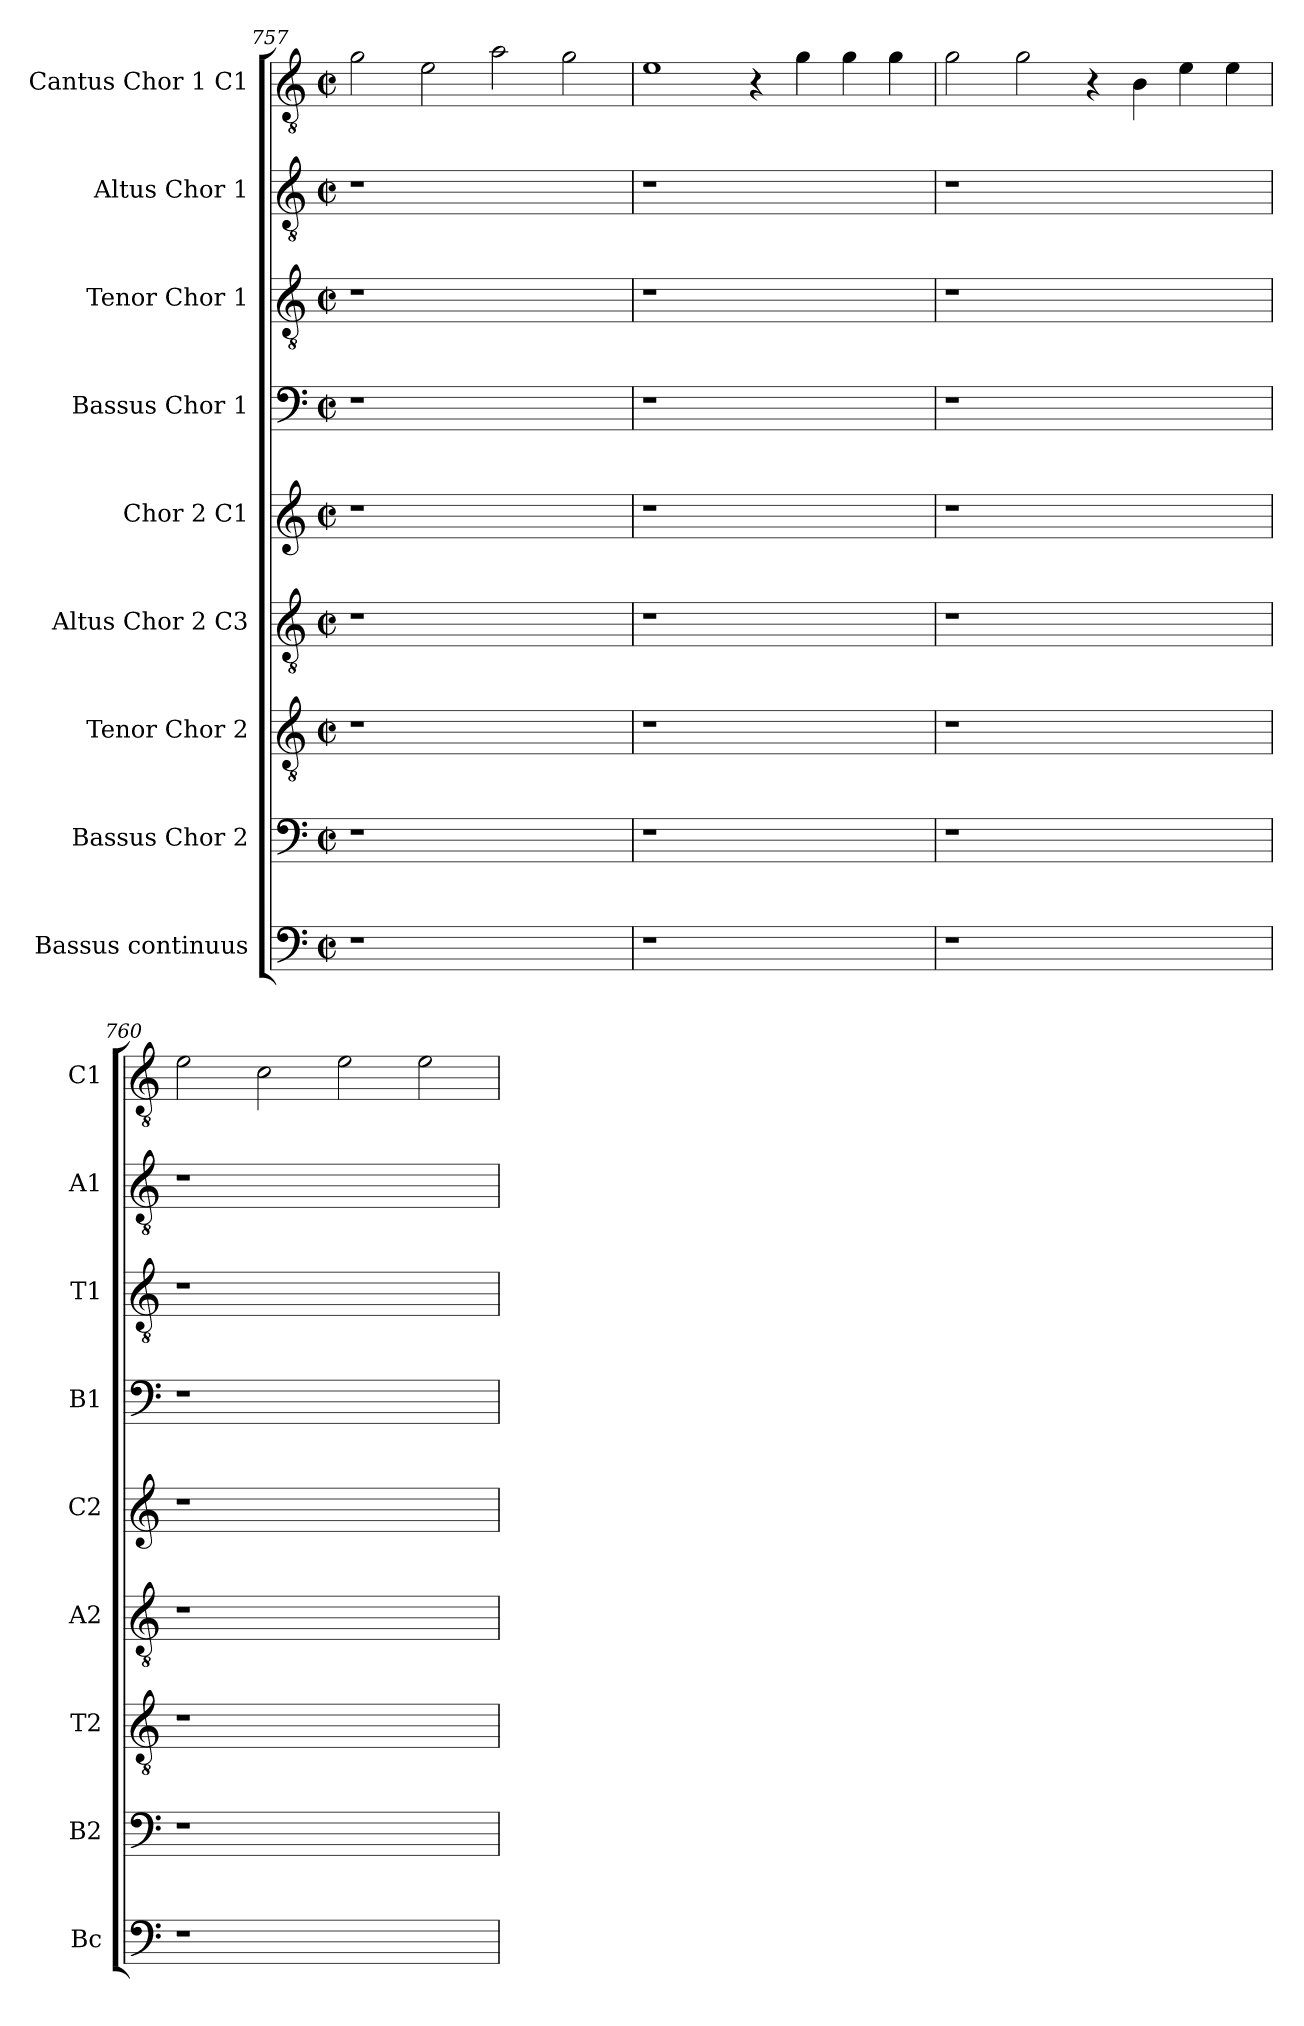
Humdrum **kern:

**kern	**kern	**kern	**kern	**kern	**kern	**kern	**kern	**kern
*part9	*part8	*part7	*part6	*part5	*part4	*part3	*part2	*part1
*staff9	*staff8	*staff7	*staff6	*staff5	*staff4	*staff3	*staff2	*staff1
*I"Bassus continuus	*I"Bassus Chor 2	*I"Tenor Chor 2	*I"Altus Chor 2 C3	*I"Chor 2 C1	*I"Bassus Chor 1	*I"Tenor Chor 1	*I"Altus Chor 1	*I"Cantus Chor 1 C1
*I'Bc	*I'B2	*I'T2	*I'A2	*I'C2	*I'B1	*I'T1	*I'A1	*I'C1
*clefF4	*clefF4	*clefGv2	*clefGv2	*clefG2	*clefF4	*clefGv2	*clefGv2	*clefGv2
*ITrd7c12	*	*	*	*	*	*	*	*
*k[]	*k[]	*k[]	*k[]	*k[]	*k[]	*k[]	*k[]	*k[]
*C:	*C:	*C:	*C:	*C:	*C:	*C:	*C:	*C:
*M2/2	*M2/2	*M2/2	*M2/2	*M2/2	*M2/2	*M2/2	*M2/2	*M2/2
*met(c|)	*met(c|)	*met(c|)	*met(c|)	*met(c|)	*met(c|)	*met(c|)	*met(c|)	*met(c|)
=757	=757	=757	=757	=757	=757	=757	=757	=757
1r	1r	1r	1r	1r	1r	1r	1r	2g\
.	.	.	.	.	.	.	.	2e\
1ryy	1ryy	1ryy	1ryy	1ryy	1ryy	1ryy	1ryy	2a\
.	.	.	.	.	.	.	.	2g\
!!LO:LB:g=z
=758	=758	=758	=758	=758	=758	=758	=758	=758
1r	1r	1r	1r	1r	1r	1r	1r	1e
1ryy	1ryy	1ryy	1ryy	1ryy	1ryy	1ryy	1ryy	4r
.	.	.	.	.	.	.	.	4g\
.	.	.	.	.	.	.	.	4g\
.	.	.	.	.	.	.	.	4g\
=759	=759	=759	=759	=759	=759	=759	=759	=759
1r	1r	1r	1r	1r	1r	1r	1r	2g\
.	.	.	.	.	.	.	.	2g\
1ryy	1ryy	1ryy	1ryy	1ryy	1ryy	1ryy	1ryy	4r
.	.	.	.	.	.	.	.	4B\
.	.	.	.	.	.	.	.	4e\
.	.	.	.	.	.	.	.	4e\
=760	=760	=760	=760	=760	=760	=760	=760	=760
1r	1r	1r	1r	1r	1r	1r	1r	2e\
.	.	.	.	.	.	.	.	2c\
1ryy	1ryy	1ryy	1ryy	1ryy	1ryy	1ryy	1ryy	2e\
.	.	.	.	.	.	.	.	2e\
=	=	=	=	=	=	=	=	=
*-	*-	*-	*-	*-	*-	*-	*-	*-
